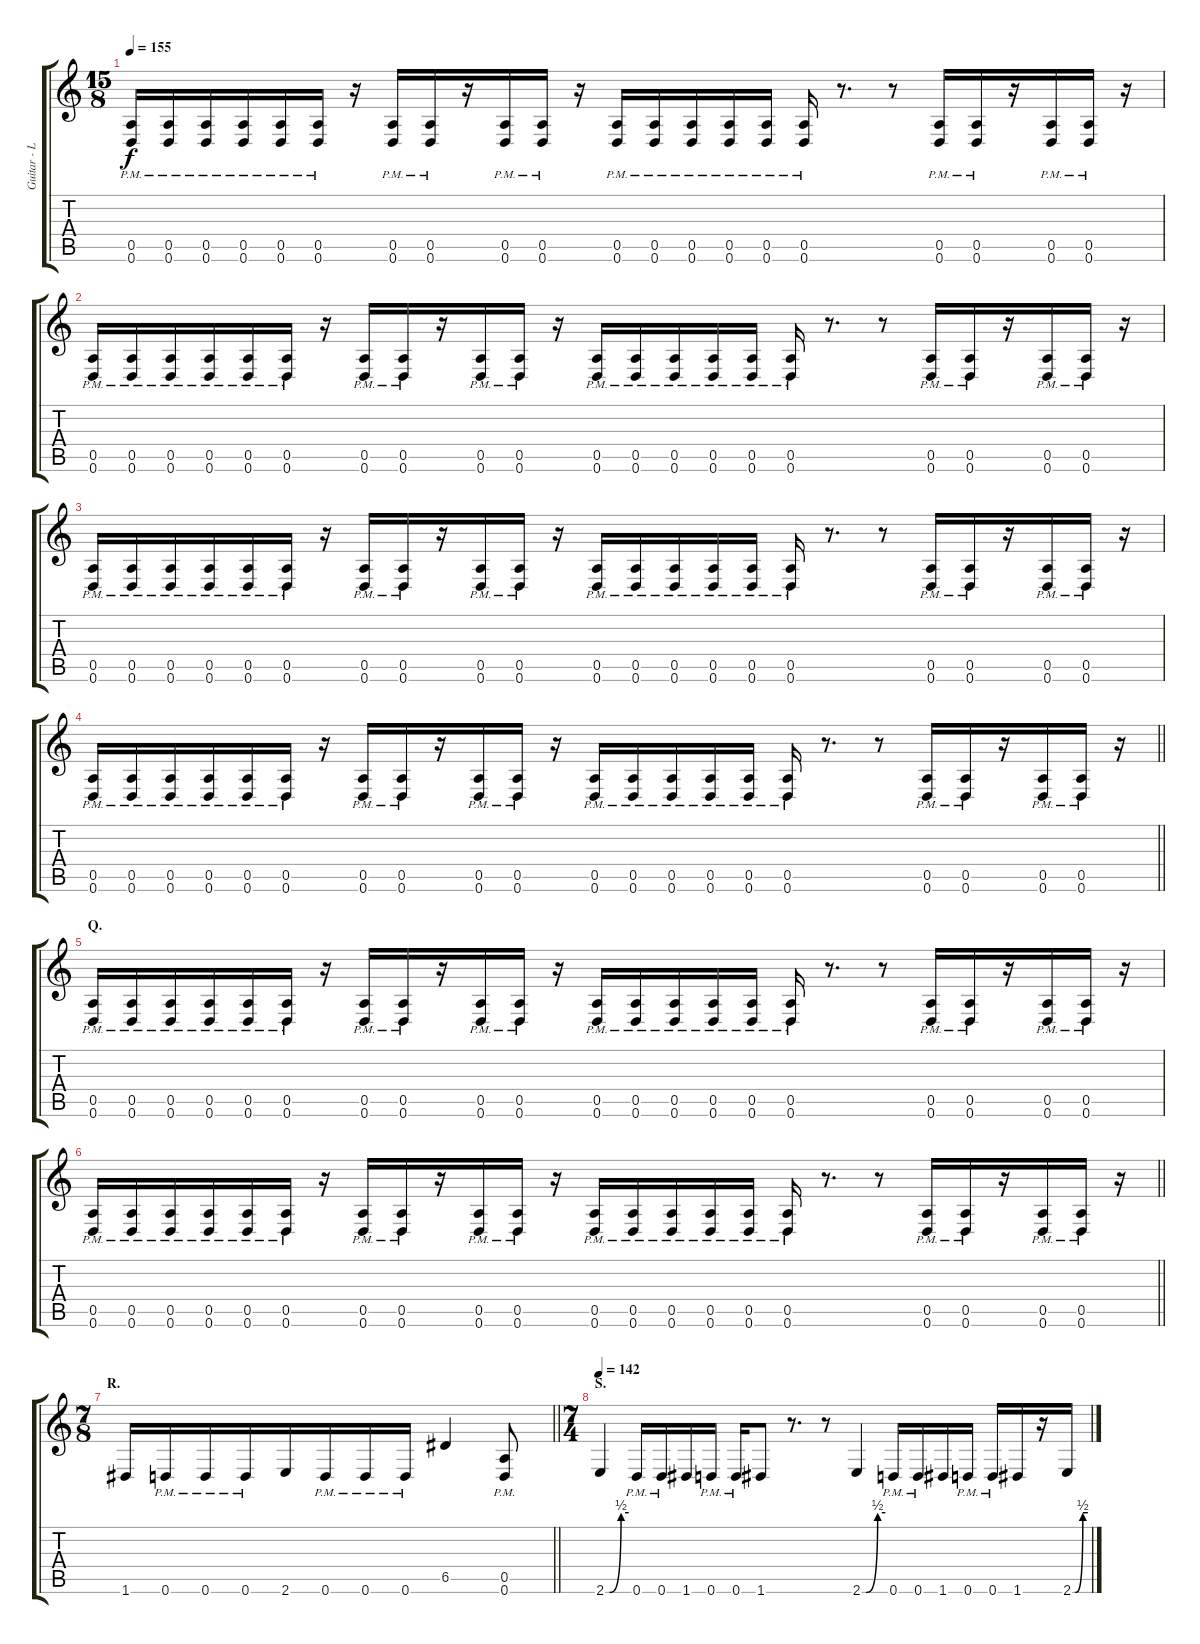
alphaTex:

\track ("Guitar - Left" "Guitar - L") {instrument distortionguitar}
\staff {score tabs}
\tuning (E4 B3 G3 D3 A2 D2) {hide}
\ts (15 8)
\tempo 155
\clef g2
\ks c
(0.5{pm} 0.6{pm}).16{dy f} (0.5{pm} 0.6{pm}).16 (0.5{pm} 0.6{pm}).16 (0.5{pm} 0.6{pm}).16 (0.5{pm} 0.6{pm}).16 (0.5{pm} 0.6{pm}).16 r.16 (0.5{pm} 0.6{pm}).16 (0.5{pm} 0.6{pm}).16 r.16 (0.5{pm} 0.6{pm}).16 (0.5{pm} 0.6{pm}).16 r.16 (0.5{pm} 0.6{pm}).16 (0.5{pm} 0.6{pm}).16 (0.5{pm} 0.6{pm}).16 (0.5{pm} 0.6{pm}).16 (0.5{pm} 0.6{pm}).16 (0.5{pm} 0.6{pm}).16 r.8{d} r.8 (0.5{pm} 0.6{pm}).16 (0.5{pm} 0.6{pm}).16 r.16 (0.5{pm} 0.6{pm}).16 (0.5{pm} 0.6{pm}).16 r.16 |
(0.5{pm} 0.6{pm}).16 (0.5{pm} 0.6{pm}).16 (0.5{pm} 0.6{pm}).16 (0.5{pm} 0.6{pm}).16 (0.5{pm} 0.6{pm}).16 (0.5{pm} 0.6{pm}).16 r.16 (0.5{pm} 0.6{pm}).16 (0.5{pm} 0.6{pm}).16 r.16 (0.5{pm} 0.6{pm}).16 (0.5{pm} 0.6{pm}).16 r.16 (0.5{pm} 0.6{pm}).16 (0.5{pm} 0.6{pm}).16 (0.5{pm} 0.6{pm}).16 (0.5{pm} 0.6{pm}).16 (0.5{pm} 0.6{pm}).16 (0.5{pm} 0.6{pm}).16 r.8{d} r.8 (0.5{pm} 0.6{pm}).16 (0.5{pm} 0.6{pm}).16 r.16 (0.5{pm} 0.6{pm}).16 (0.5{pm} 0.6{pm}).16 r.16 |
(0.5{pm} 0.6{pm}).16 (0.5{pm} 0.6{pm}).16 (0.5{pm} 0.6{pm}).16 (0.5{pm} 0.6{pm}).16 (0.5{pm} 0.6{pm}).16 (0.5{pm} 0.6{pm}).16 r.16 (0.5{pm} 0.6{pm}).16 (0.5{pm} 0.6{pm}).16 r.16 (0.5{pm} 0.6{pm}).16 (0.5{pm} 0.6{pm}).16 r.16 (0.5{pm} 0.6{pm}).16 (0.5{pm} 0.6{pm}).16 (0.5{pm} 0.6{pm}).16 (0.5{pm} 0.6{pm}).16 (0.5{pm} 0.6{pm}).16 (0.5{pm} 0.6{pm}).16 r.8{d} r.8 (0.5{pm} 0.6{pm}).16 (0.5{pm} 0.6{pm}).16 r.16 (0.5{pm} 0.6{pm}).16 (0.5{pm} 0.6{pm}).16 r.16 |
\barLineRight lightlight
(0.5{pm} 0.6{pm}).16 (0.5{pm} 0.6{pm}).16 (0.5{pm} 0.6{pm}).16 (0.5{pm} 0.6{pm}).16 (0.5{pm} 0.6{pm}).16 (0.5{pm} 0.6{pm}).16 r.16 (0.5{pm} 0.6{pm}).16 (0.5{pm} 0.6{pm}).16 r.16 (0.5{pm} 0.6{pm}).16 (0.5{pm} 0.6{pm}).16 r.16 (0.5{pm} 0.6{pm}).16 (0.5{pm} 0.6{pm}).16 (0.5{pm} 0.6{pm}).16 (0.5{pm} 0.6{pm}).16 (0.5{pm} 0.6{pm}).16 (0.5{pm} 0.6{pm}).16 r.8{d} r.8 (0.5{pm} 0.6{pm}).16 (0.5{pm} 0.6{pm}).16 r.16 (0.5{pm} 0.6{pm}).16 (0.5{pm} 0.6{pm}).16 r.16 |
\section ("" "Q.")
(0.5{pm} 0.6{pm}).16 (0.5{pm} 0.6{pm}).16 (0.5{pm} 0.6{pm}).16 (0.5{pm} 0.6{pm}).16 (0.5{pm} 0.6{pm}).16 (0.5{pm} 0.6{pm}).16 r.16 (0.5{pm} 0.6{pm}).16 (0.5{pm} 0.6{pm}).16 r.16 (0.5{pm} 0.6{pm}).16 (0.5{pm} 0.6{pm}).16 r.16 (0.5{pm} 0.6{pm}).16 (0.5{pm} 0.6{pm}).16 (0.5{pm} 0.6{pm}).16 (0.5{pm} 0.6{pm}).16 (0.5{pm} 0.6{pm}).16 (0.5{pm} 0.6{pm}).16 r.8{d} r.8 (0.5{pm} 0.6{pm}).16 (0.5{pm} 0.6{pm}).16 r.16 (0.5{pm} 0.6{pm}).16 (0.5{pm} 0.6{pm}).16 r.16 |
\barLineRight lightlight
(0.5{pm} 0.6{pm}).16 (0.5{pm} 0.6{pm}).16 (0.5{pm} 0.6{pm}).16 (0.5{pm} 0.6{pm}).16 (0.5{pm} 0.6{pm}).16 (0.5{pm} 0.6{pm}).16 r.16 (0.5{pm} 0.6{pm}).16 (0.5{pm} 0.6{pm}).16 r.16 (0.5{pm} 0.6{pm}).16 (0.5{pm} 0.6{pm}).16 r.16 (0.5{pm} 0.6{pm}).16 (0.5{pm} 0.6{pm}).16 (0.5{pm} 0.6{pm}).16 (0.5{pm} 0.6{pm}).16 (0.5{pm} 0.6{pm}).16 (0.5{pm} 0.6{pm}).16 r.8{d} r.8 (0.5{pm} 0.6{pm}).16 (0.5{pm} 0.6{pm}).16 r.16 (0.5{pm} 0.6{pm}).16 (0.5{pm} 0.6{pm}).16 r.16 |
\ts (7 8)
\section ("" "R.")
\barLineRight lightlight
1.6.16 0.6{pm}.16 0.6{pm}.16 0.6{pm}.16 2.6.16 0.6{pm}.16 0.6{pm}.16 0.6{pm}.16 6.5.4 (0.5{pm} 0.6{pm}).8 |
\ts (7 4)
\section ("" "S.")
\tempo 142
2.6{be (custom 0 0 10 0 40 2 60 2)}.4 0.6{pm}.16 0.6{pm}.16 1.6.16 0.6{pm}.16 0.6{pm}.16 1.6.8 r.8{d} r.8 2.6{be (custom 0 0 10 0 40 2 60 2)}.4 0.6{pm}.16 0.6{pm}.16 1.6.16 0.6{pm}.16 0.6{pm}.16 1.6.16 r.16 2.6{be (custom 0 0 10 0 40 2 60 2)}.16
